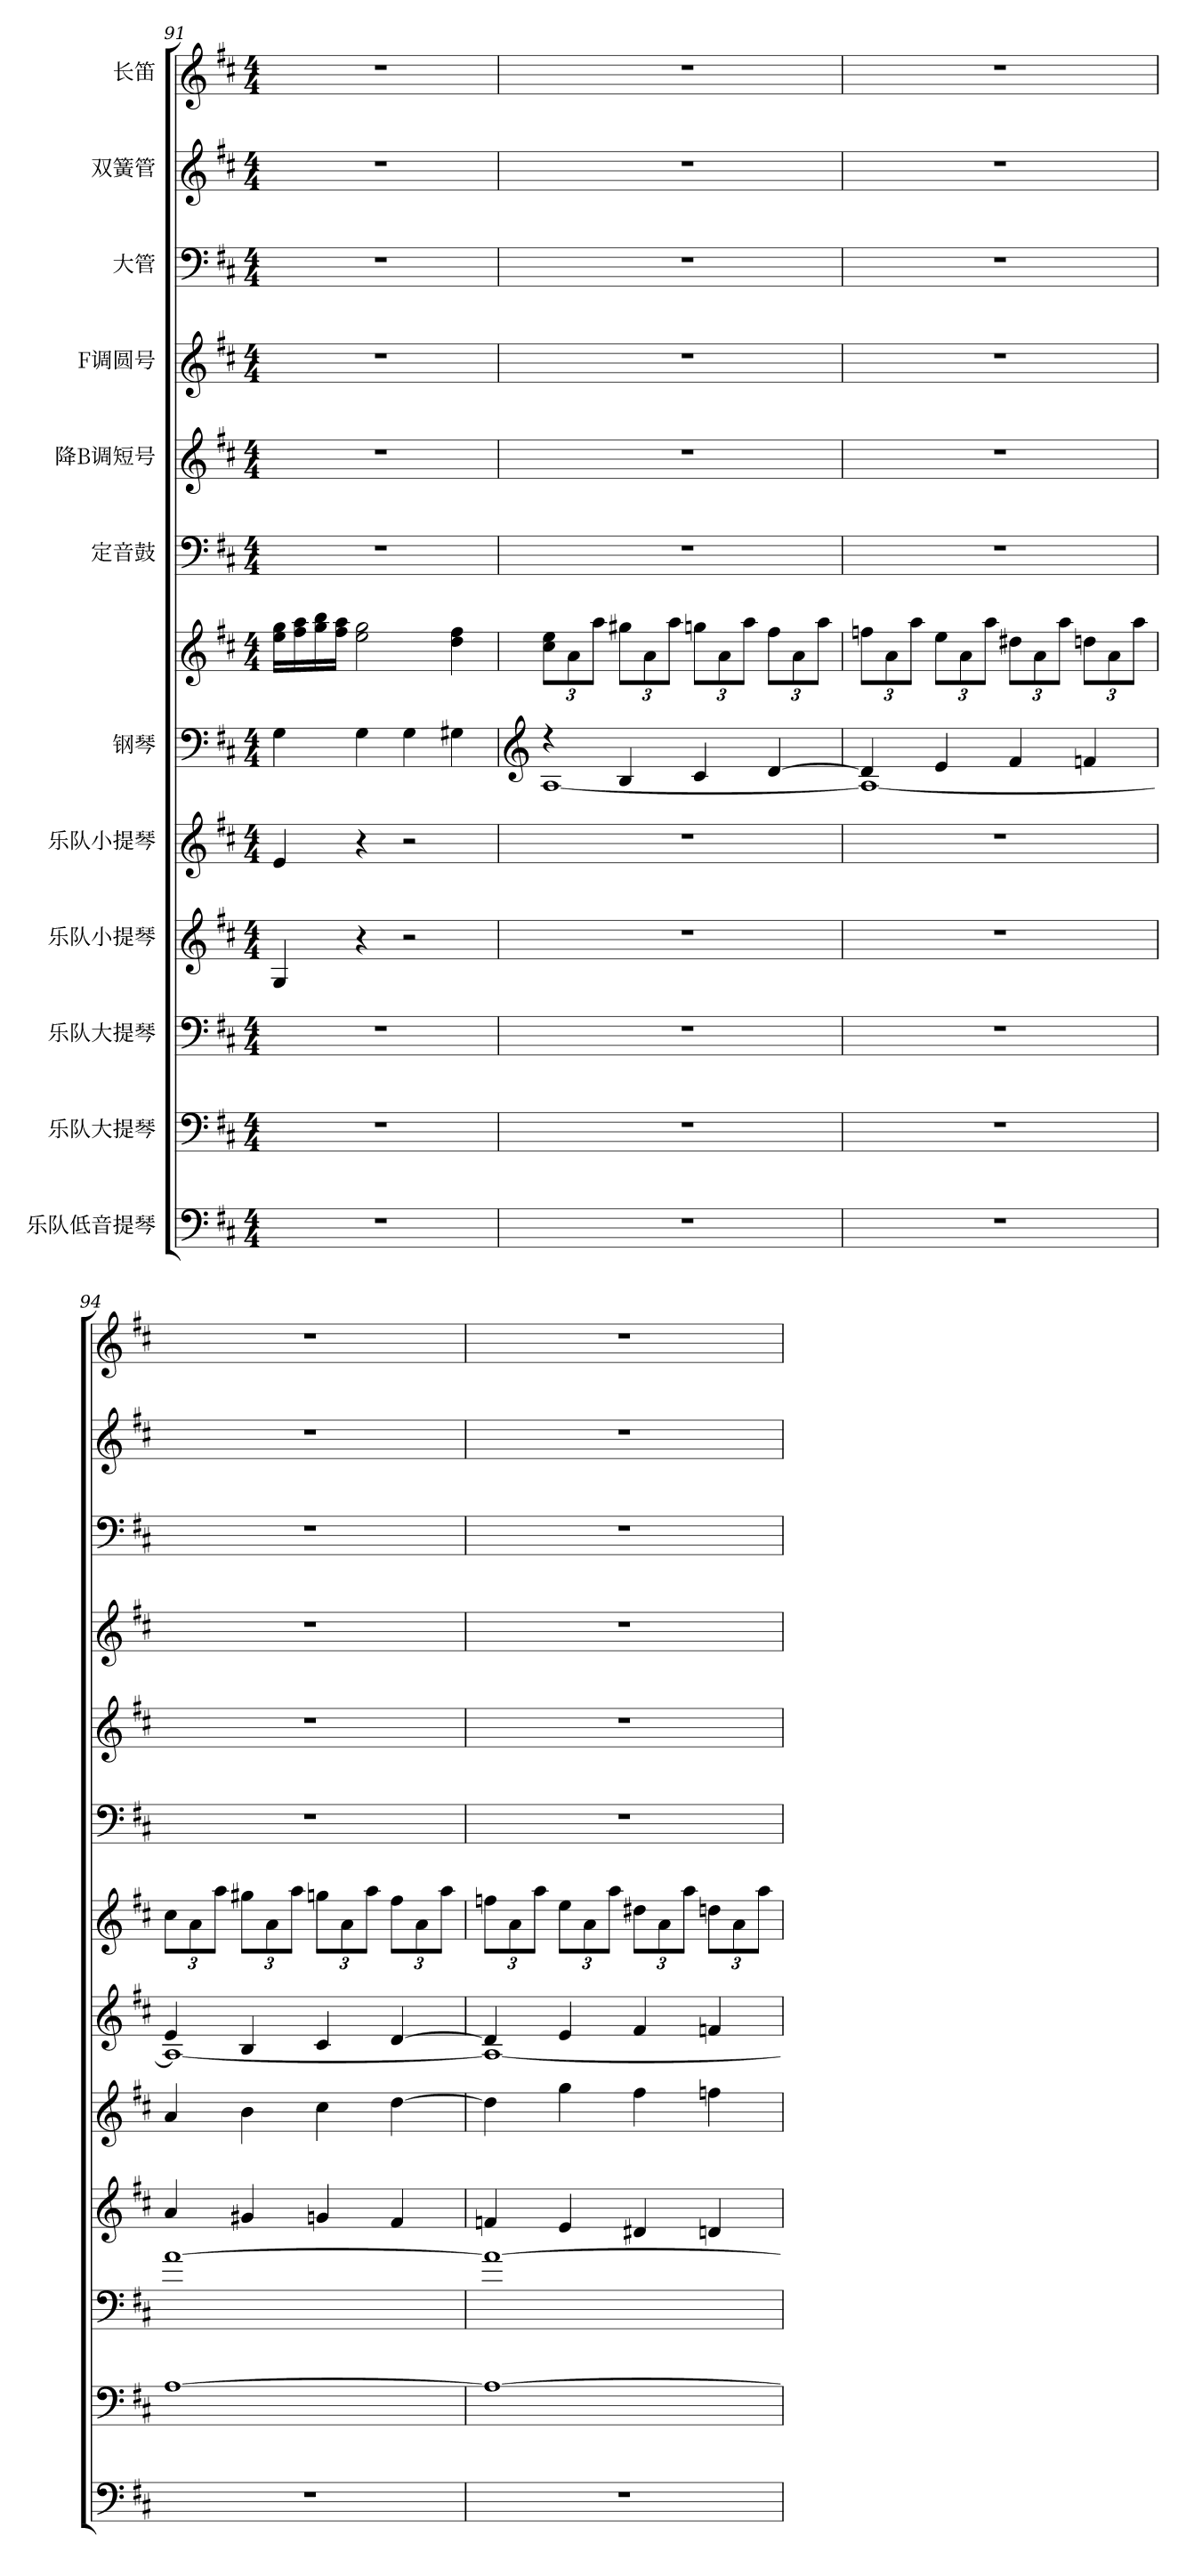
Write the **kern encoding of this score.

**kern	**kern	**kern	**kern	**kern	**kern	**kern	**kern	**kern	**kern	**kern	**kern	**kern
*part12	*part11	*part10	*part9	*part8	*part7	*part7	*part6	*part5	*part4	*part3	*part2	*part1
*staff13	*staff12	*staff11	*staff10	*staff9	*staff8	*staff7	*staff6	*staff5	*staff4	*staff3	*staff2	*staff1
*I"乐队低音提琴	*I"乐队大提琴	*I"乐队大提琴	*I"乐队小提琴	*I"乐队小提琴	*I"钢琴	*	*I"定音鼓	*I"降B调短号	*I"F调圆号	*I"大管	*I"双簧管	*I"长笛
*clefF4	*clefF4	*clefF4	*clefG2	*clefG2	*clefF4	*clefG2	*clefF4	*clefG2	*clefG2	*clefF4	*clefG2	*clefG2
*ITrd7c12	*	*	*	*	*	*	*	*ITrd1c2	*ITrd4c7	*	*	*
*k[f#c#]	*k[f#c#]	*k[f#c#]	*k[f#c#]	*k[f#c#]	*k[f#c#]	*k[f#c#]	*k[f#c#]	*k[]	*k[f#]	*k[f#c#]	*k[f#c#]	*k[f#c#]
*M4/4	*M4/4	*M4/4	*M4/4	*M4/4	*M4/4	*M4/4	*M4/4	*M4/4	*M4/4	*M4/4	*M4/4	*M4/4
=91	=91	=91	=91	=91	=91	=91	=91	=91	=91	=91	=91	=91
1r	1r	1r	4G/	4e/	4G\	16ee\ 16gg\LL	1r	1r	1r	1r	1r	1r
.	.	.	.	.	.	16ff#\ 16aa\	.	.	.	.	.	.
.	.	.	.	.	.	16gg\ 16bb\	.	.	.	.	.	.
.	.	.	.	.	.	16ff#\ 16aa\JJ	.	.	.	.	.	.
.	.	.	4r	4r	4G\	2ee\ 2gg\	.	.	.	.	.	.
.	.	.	2r	2r	4G\	.	.	.	.	.	.	.
.	.	.	.	.	4G#X\	4dd\ 4ff#\	.	.	.	.	.	.
!!LO:PB:g=z
=92	=92	=92	=92	=92	=92	=92	=92	=92	=92	=92	=92	=92
*	*	*	*	*	*clefG2	*	*	*	*	*	*	*
*	*	*	*	*	*^	*	*	*	*	*	*	*
*	*	*	*	*	*	*	*Xbrackettup	*	*	*	*	*	*
1r	1r	1r	1r	1r	4r	[1A	12cc#\ 12ee\L	1r	1r	1r	1r	1r	1r
.	.	.	.	.	.	.	12a\	.	.	.	.	.	.
.	.	.	.	.	.	.	12aa\J	.	.	.	.	.	.
.	.	.	.	.	4B/	.	12gg#X\L	.	.	.	.	.	.
.	.	.	.	.	.	.	12a\	.	.	.	.	.	.
.	.	.	.	.	.	.	12aa\J	.	.	.	.	.	.
.	.	.	.	.	4c#/	.	12ggn\L	.	.	.	.	.	.
.	.	.	.	.	.	.	12a\	.	.	.	.	.	.
.	.	.	.	.	.	.	12aa\J	.	.	.	.	.	.
.	.	.	.	.	[4d/	.	12ff#\L	.	.	.	.	.	.
.	.	.	.	.	.	.	12a\	.	.	.	.	.	.
.	.	.	.	.	.	.	12aa\J	.	.	.	.	.	.
=93	=93	=93	=93	=93	=93	=93	=93	=93	=93	=93	=93	=93	=93
1r	1r	1r	1r	1r	4d/]	1A_	12ffn\L	1r	1r	1r	1r	1r	1r
.	.	.	.	.	.	.	12a\	.	.	.	.	.	.
.	.	.	.	.	.	.	12aa\J	.	.	.	.	.	.
.	.	.	.	.	4e/	.	12ee\L	.	.	.	.	.	.
.	.	.	.	.	.	.	12a\	.	.	.	.	.	.
.	.	.	.	.	.	.	12aa\J	.	.	.	.	.	.
.	.	.	.	.	4f#/	.	12dd#X\L	.	.	.	.	.	.
.	.	.	.	.	.	.	12a\	.	.	.	.	.	.
.	.	.	.	.	.	.	12aa\J	.	.	.	.	.	.
.	.	.	.	.	4fn/	.	12ddn\L	.	.	.	.	.	.
.	.	.	.	.	.	.	12a\	.	.	.	.	.	.
.	.	.	.	.	.	.	12aa\J	.	.	.	.	.	.
=94	=94	=94	=94	=94	=94	=94	=94	=94	=94	=94	=94	=94	=94
1r	[1A	[1a	4a/	4a/	4e/	1A_	12cc#\L	1r	1r	1r	1r	1r	1r
.	.	.	.	.	.	.	12a\	.	.	.	.	.	.
.	.	.	.	.	.	.	12aa\J	.	.	.	.	.	.
.	.	.	4g#X/	4b\	4B/	.	12gg#X\L	.	.	.	.	.	.
.	.	.	.	.	.	.	12a\	.	.	.	.	.	.
.	.	.	.	.	.	.	12aa\J	.	.	.	.	.	.
.	.	.	4gn/	4cc#\	4c#/	.	12ggn\L	.	.	.	.	.	.
.	.	.	.	.	.	.	12a\	.	.	.	.	.	.
.	.	.	.	.	.	.	12aa\J	.	.	.	.	.	.
.	.	.	4f#/	[4dd\	[4d/	.	12ff#\L	.	.	.	.	.	.
.	.	.	.	.	.	.	12a\	.	.	.	.	.	.
.	.	.	.	.	.	.	12aa\J	.	.	.	.	.	.
!!LO:PB:g=z
=95	=95	=95	=95	=95	=95	=95	=95	=95	=95	=95	=95	=95	=95
1r	1A_	1a_	4fn/	4dd\]	4d/]	1A_	12ffn\L	1r	1r	1r	1r	1r	1r
.	.	.	.	.	.	.	12a\	.	.	.	.	.	.
.	.	.	.	.	.	.	12aa\J	.	.	.	.	.	.
.	.	.	4e/	4gg\	4e/	.	12ee\L	.	.	.	.	.	.
.	.	.	.	.	.	.	12a\	.	.	.	.	.	.
.	.	.	.	.	.	.	12aa\J	.	.	.	.	.	.
.	.	.	4d#X/	4ff#\	4f#/	.	12dd#X\L	.	.	.	.	.	.
.	.	.	.	.	.	.	12a\	.	.	.	.	.	.
.	.	.	.	.	.	.	12aa\J	.	.	.	.	.	.
.	.	.	4dn/	4ffn\	4fn/	.	12ddn\L	.	.	.	.	.	.
.	.	.	.	.	.	.	12a\	.	.	.	.	.	.
.	.	.	.	.	.	.	12aa\J	.	.	.	.	.	.
*	*	*	*	*	*v	*v	*	*	*	*	*	*	*
=	=	=	=	=	=	=	=	=	=	=	=	=
*-	*-	*-	*-	*-	*-	*-	*-	*-	*-	*-	*-	*-
